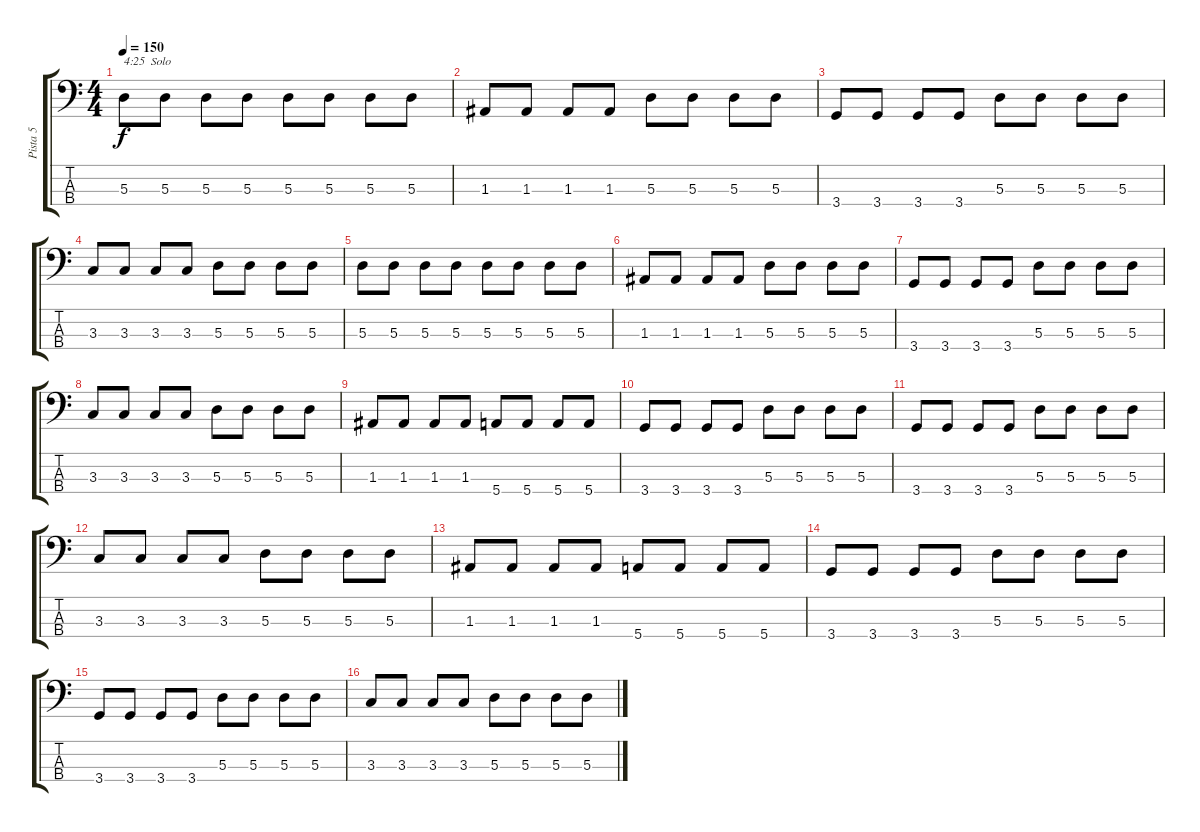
\track ("Pista 5" "Pista 5") {instrument electricbassfinger}
\staff {score tabs}
\tuning (G2 D2 A1 E1) {hide}
\ts (4 4)
\tempo 150
\clef f4
\ks c
5.3.8{txt "4:25  Solo" dy f} 5.3.8 5.3.8 5.3.8 5.3.8 5.3.8 5.3.8 5.3.8 |
1.3.8 1.3.8 1.3.8 1.3.8 5.3.8 5.3.8 5.3.8 5.3.8 |
3.4.8 3.4.8 3.4.8 3.4.8 5.3.8 5.3.8 5.3.8 5.3.8 |
3.3.8 3.3.8 3.3.8 3.3.8 5.3.8 5.3.8 5.3.8 5.3.8 |
5.3.8 5.3.8 5.3.8 5.3.8 5.3.8 5.3.8 5.3.8 5.3.8 |
1.3.8 1.3.8 1.3.8 1.3.8 5.3.8 5.3.8 5.3.8 5.3.8 |
3.4.8 3.4.8 3.4.8 3.4.8 5.3.8 5.3.8 5.3.8 5.3.8 |
3.3.8 3.3.8 3.3.8 3.3.8 5.3.8 5.3.8 5.3.8 5.3.8 |
1.3.8 1.3.8 1.3.8 1.3.8 5.4.8 5.4.8 5.4.8 5.4.8 |
3.4.8 3.4.8 3.4.8 3.4.8 5.3.8 5.3.8 5.3.8 5.3.8 |
3.4.8 3.4.8 3.4.8 3.4.8 5.3.8 5.3.8 5.3.8 5.3.8 |
3.3.8 3.3.8 3.3.8 3.3.8 5.3.8 5.3.8 5.3.8 5.3.8 |
1.3.8 1.3.8 1.3.8 1.3.8 5.4.8 5.4.8 5.4.8 5.4.8 |
3.4.8 3.4.8 3.4.8 3.4.8 5.3.8 5.3.8 5.3.8 5.3.8 |
3.4.8 3.4.8 3.4.8 3.4.8 5.3.8 5.3.8 5.3.8 5.3.8 |
3.3.8 3.3.8 3.3.8 3.3.8 5.3.8 5.3.8 5.3.8 5.3.8
